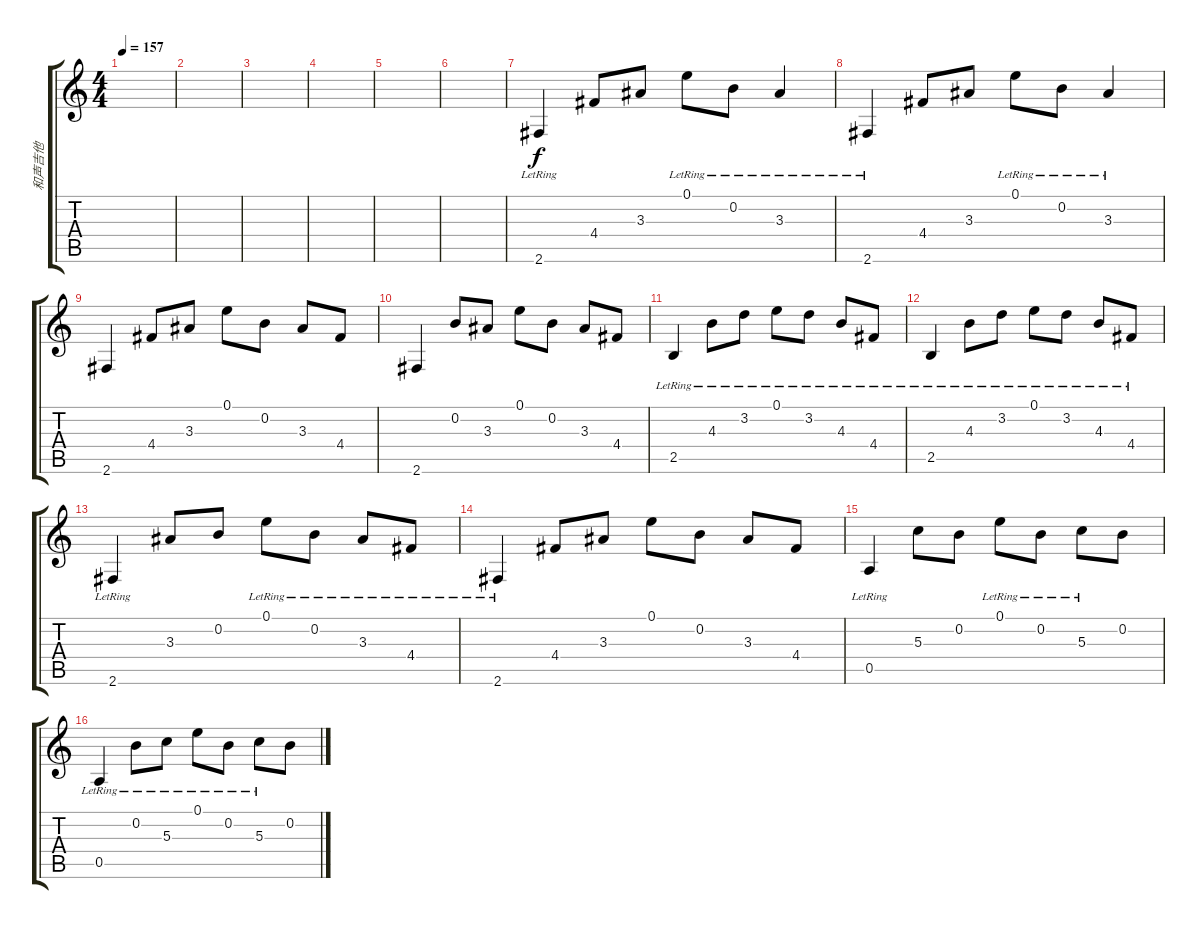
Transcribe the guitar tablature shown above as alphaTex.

\track ("和声吉他" "和声吉他") {instrument electricguitarmuted}
\staff {score tabs}
\tuning (E4 B3 G3 D3 A2 E2) {hide}
\ts (4 4)
\tempo 157
\clef g2
\ks c
|
|
|
|
|
|
2.6{lr}.4 4.4.8 3.3.8 0.1{lr}.8 0.2{lr}.8 3.3{lr}.4 |
2.6{lr}.4 4.4.8 3.3.8 0.1{lr}.8 0.2{lr}.8 3.3{lr}.4 |
2.6.4 4.4.8 3.3.8 0.1.8 0.2.8 3.3.8 4.4.8 |
2.6.4 0.2.8 3.3.8 0.1.8 0.2.8 3.3.8 4.4.8 |
2.5{lr}.4 4.3{lr}.8 3.2{lr}.8 0.1{lr}.8 3.2{lr}.8 4.3{lr}.8 4.4{lr}.8 |
2.5{lr}.4 4.3{lr}.8 3.2{lr}.8 0.1{lr}.8 3.2{lr}.8 4.3{lr}.8 4.4{lr}.8 |
2.6{lr}.4 3.3.8 0.2.8 0.1{lr}.8 0.2{lr}.8 3.3{lr}.8 4.4{lr}.8 |
2.6{lr}.4 4.4.8 3.3.8 0.1.8 0.2.8 3.3.8 4.4.8 |
0.5{lr}.4 5.3.8 0.2.8 0.1{lr}.8 0.2{lr}.8 5.3{lr}.8 0.2.8 |
0.5{lr}.4 0.2{lr}.8 5.3{lr}.8 0.1{lr}.8 0.2{lr}.8 5.3{lr}.8 0.2.8
